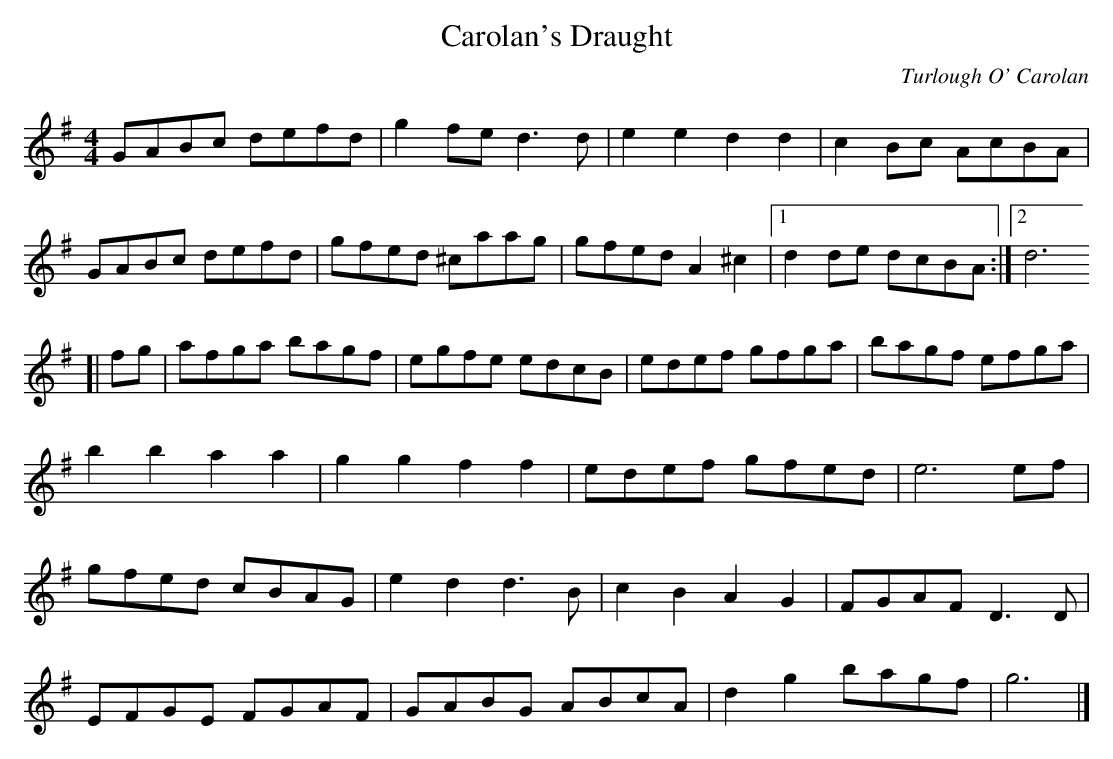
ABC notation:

X:1
T:Carolan's Draught
C:Turlough O' Carolan
L:1/8
M:4/4
K:G major
GABc defd|g2fe d3d|e2e2d2d2|c2Bc AcBA|
GABc defd|gfed ^caag|gfed A2^c2|[1d2de dcBA:|[2d6
[|fg|afga bagf|egfe edcB|edef gfga|bagf efga|
b2b2a2a2|g2g2f2f2|edef gfed|e6ef|
gfed cBAG|e2d2d3B|c2B2A2G2|FGAF D3D|
EFGE FGAF|GABG ABcA|d2g2bagf|g6|]
